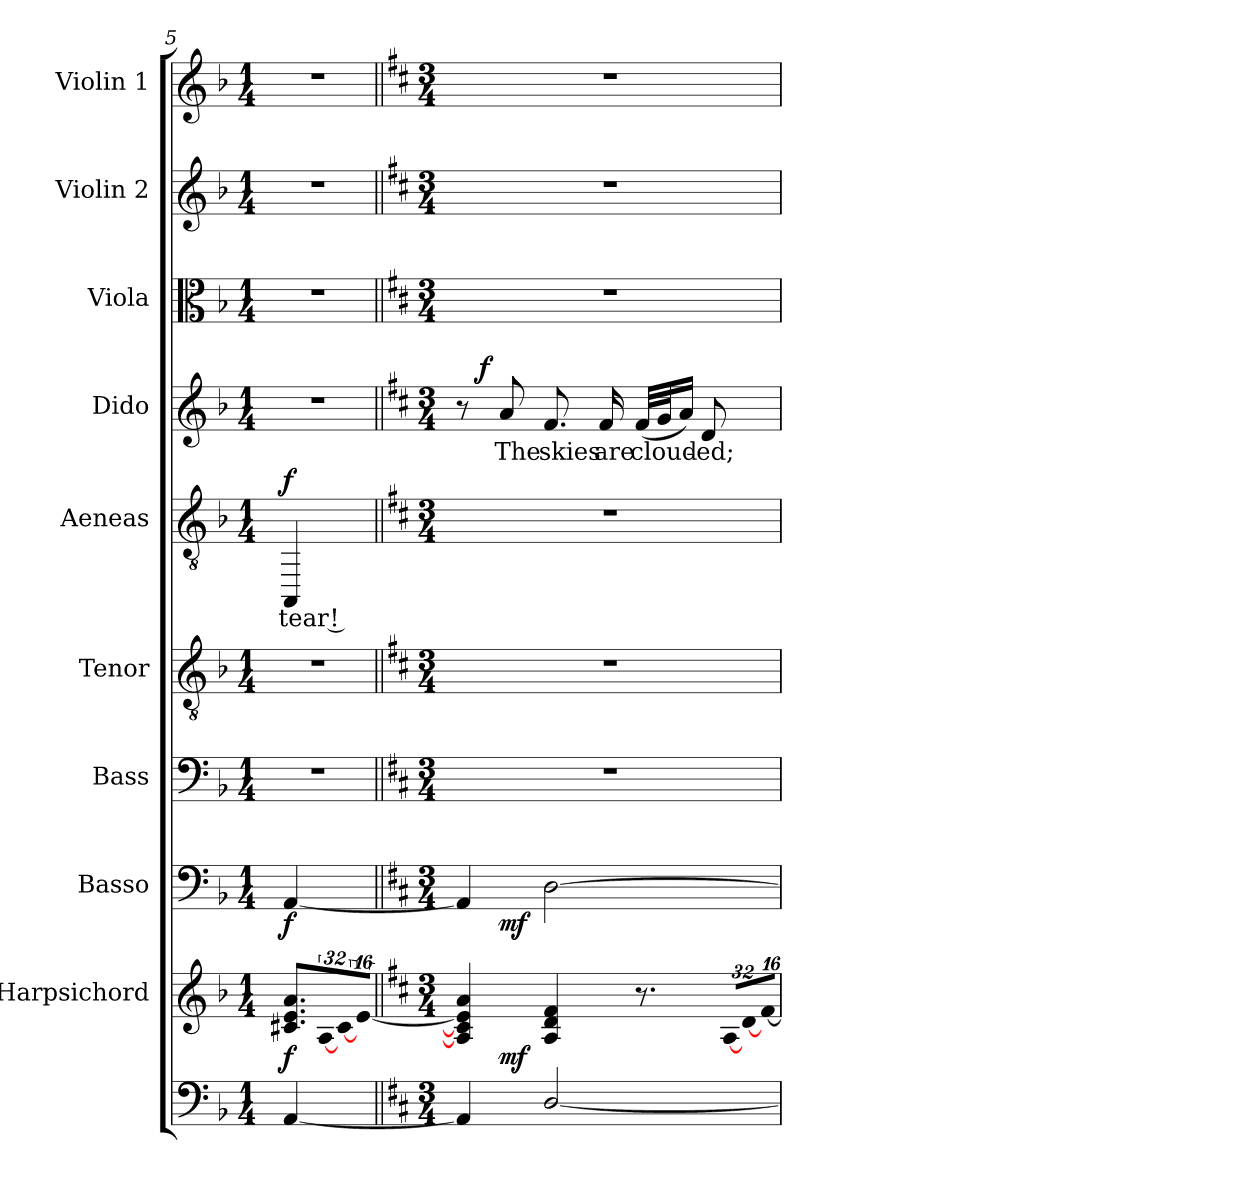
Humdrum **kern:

**kern	**kern	**dynam	**kern	**dynam	**kern	**kern	**kern	**text	**dynam	**kern	**text	**dynam	**kern	**kern	**kern
*part10	*part9	*part9	*part8	*part8	*part7	*part6	*part5	*part5	*part5	*part4	*part4	*part4	*part3	*part2	*part1
*staff10	*staff9	*staff9	*staff8	*staff8	*staff7	*staff6	*staff5	*staff5	*staff5	*staff4	*staff4	*staff4	*staff3	*staff2	*staff1
*	*I"Harpsichord	*	*I"Basso	*	*I"Bass	*I"Tenor	*I"Aeneas	*	*	*I"Dido	*	*	*I"Viola	*I"Violin 2	*I"Violin 1
*	*	*	*	*	*I'B.	*I'T.	*	*	*	*	*	*	*I'Vla.	*I'Vln. 2	*I'Vln. 1
*clefF4	*clefG2	*	*clefF4	*	*clefF4	*clefGv2	*clefGv2	*	*	*clefG2	*	*	*clefC3	*clefG2	*clefG2
*	*	*	*	*	*	*ITrd7c12	*ITrd-7c-12	*	*	*	*	*	*	*	*
*k[b-]	*k[b-]	*	*k[b-]	*	*k[b-]	*k[b-]	*k[b-]	*	*	*k[b-]	*	*	*k[b-]	*k[b-]	*k[b-]
*F:	*F:	*	*F:	*	*F:	*F:	*F:	*	*	*F:	*	*	*F:	*F:	*F:
*M1/4	*M1/4	*	*M1/4	*	*M1/4	*M1/4	*M1/4	*	*	*M1/4	*	*	*M1/4	*M1/4	*M1/4
=5	=5	=5	=5	=5	=5	=5	=5	=5	=5	=5	=5	=5	=5	=5	=5
!	!	!	!	!	!LO:N:vis=1	!LO:N:vis=1	!	!	!	!	!	!	!	!	!
!	!	!	!	!	!	!	!	!LO:LY:b:color=#000000	!	!LO:N:vis=1	!	!	!LO:N:vis=1	!LO:N:vis=1	!LO:N:vis=1
[4AAi/	8.c#Xi/ 8.ei 8.aiL	f	[4AAi/	f	4r	4r	4AAi/	tear !	f	4r	.	.	4r	4r	4r
!	!LO:N:vis=32	!	!	!	!	!	!	!	!	!	!	!	!	!	!
.	[1024%21Ai/LL	.	.	.	.	.	.	.	.	.	.	.	.	.	.
!	!LO:N:vis=32	!	!	!	!	!	!	!	!	!	!	!	!	!	!
.	[1024%21c#i/	.	.	.	.	.	.	.	.	.	.	.	.	.	.
!	!LO:N:vis=32	!	!	!	!	!	!	!	!	!	!	!	!	!	!
.	[512%11ei/JJJ	.	.	.	.	.	.	.	.	.	.	.	.	.	.
=6||	=6||	=6||	=6||	=6||	=6||	=6||	=6||	=6||	=6||	=6||	=6||	=6||	=6||	=6||	=6||
*k[f#c#]	*k[f#c#]	*	*k[f#c#]	*	*k[f#c#]	*k[f#c#]	*k[f#c#]	*	*	*k[f#c#]	*	*	*k[f#c#]	*k[f#c#]	*k[f#c#]
*D:	*D:	*	*D:	*	*D:	*D:	*D:	*	*	*D:	*	*	*D:	*D:	*D:
*M3/4	*M3/4	*	*M3/4	*	*M3/4	*M3/4	*M3/4	*	*	*M3/4	*	*	*M3/4	*M3/4	*M3/4
!	!	!	!	!	!LO:N:vis=1	!LO:N:vis=1	!LO:N:vis=1	!	!	!	!	!	!LO:N:vis=1	!LO:N:vis=1	!LO:N:vis=1
*	*^	*	*^	*	*	*	*	*	*	*^	*	*	*	*	*
4AAi/]	4Ai/] 4c#i] 4ei] 4ai	8ryy	.	4AAi/]	8ryy	.	2.r	2.r	2.r	.	.	8r	32ryy	.	.	2.r	2.r	2.r
.	.	.	.	.	.	.	.	.	.	.	.	.	64ryy	.	.	.	.	.
.	.	.	.	.	.	.	.	.	.	.	.	.	256.ryy	.	.	.	.	.
.	.	.	.	.	.	.	.	.	.	.	.	.	2ryy	.	f	.	.	.
!	!	!	!	!	!	!	!	!	!	!	!	!	!	!LO:LY:b:color=#000000	!	!	!	!
.	.	2ryy	mf	.	2ryy	mf	.	.	.	.	.	8ai/	.	The	.	.	.	.
!	!	!	!	!	!	!	!	!	!	!	!	!	!	!LO:LY:b:color=#000000	!	!	!	!
[2Di/	4Ai/ 4di 4f#i	.	.	[2Di\	.	.	.	.	.	.	.	8.f#i/	.	skies	.	.	.	.
!	!	!	!	!	!	!	!	!	!	!	!	!	!	!LO:LY:b:color=#000000	!	!	!	!
.	.	.	.	.	.	.	.	.	.	.	.	16f#i/	.	are	.	.	.	.
!	!	!	!	!	!	!	!	!	!	!	!	!	!	!LO:LY:b:color=#000000	!	!	!	!
.	8.r	.	.	.	.	.	.	.	.	.	.	(32f#i/LLL	.	cloud-	.	.	.	.
.	.	.	.	.	.	.	.	.	.	.	.	32gi/J	.	.	.	.	.	.
.	.	.	.	.	.	.	.	.	.	.	.	.	8ryy	.	.	.	.	.
.	.	.	.	.	.	.	.	.	.	.	.	16ai/JJ)	.	.	.	.	.	.
!	!	!	!	!	!	!	!	!	!	!	!	!	!	!LO:LY:b:color=#000000	!	!	!	!
.	.	8ryy	.	.	8ryy	.	.	.	.	.	.	8di/	.	-ed;	.	.	.	.
.	.	.	.	.	.	.	.	.	.	.	.	.	16ryy	.	.	.	.	.
*	*Xbrackettup	*	*	*	*	*	*	*	*	*	*	*	*	*	*	*	*	*
!	!LO:N:vis=32	!	!	!	!	!	!	!	!	!	!	!	!	!	!	!	!	!
.	[1024%21Ai/LLL	.	.	.	.	.	.	.	.	.	.	.	.	.	.	.	.	.
!	!LO:N:vis=32	!	!	!	!	!	!	!	!	!	!	!	!	!	!	!	!	!
.	[1024%21di/	.	.	.	.	.	.	.	.	.	.	.	.	.	.	.	.	.
!	!LO:N:vis=32	!	!	!	!	!	!	!	!	!	!	!	!	!	!	!	!	!
.	[512%11f#i/JJJ	.	.	.	.	.	.	.	.	.	.	.	.	.	.	.	.	.
.	.	.	.	.	.	.	.	.	.	.	.	.	128ryy	.	.	.	.	.
.	.	.	.	.	.	.	.	.	.	.	.	.	512ryy	.	.	.	.	.
*	*v	*v	*	*	*	*	*	*	*	*	*	*v	*v	*	*	*	*	*
*	*	*	*v	*v	*	*	*	*	*	*	*	*	*	*	*	*
=	=	=	=	=	=	=	=	=	=	=	=	=	=	=	=
*-	*-	*-	*-	*-	*-	*-	*-	*-	*-	*-	*-	*-	*-	*-	*-
